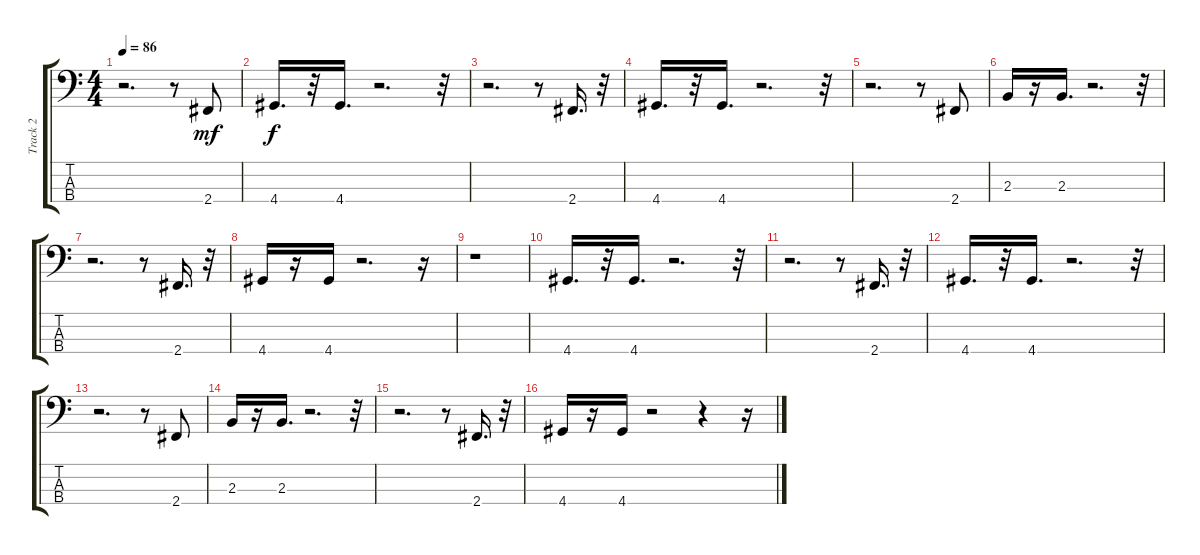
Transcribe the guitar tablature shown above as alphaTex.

\track ("Track 2" "Track 2") {instrument fretlessbass}
\staff {score tabs}
\tuning (G2 D2 A1 E1) {hide}
\ts (4 4)
\tempo 86
\clef f4
\ks c
r.2{d dy f} r.8 2.4.8{dy mf} |
4.4.16{d dy f} r.32 4.4.16{d} r.2{d} r.32 |
r.2{d} r.8 2.4.16{d} r.32 |
4.4.16{d} r.32 4.4.16{d} r.2{d} r.32 |
r.2{d} r.8 2.4.8 |
2.3.16 r.16 2.3.16{d} r.2{d} r.32 |
r.2{d} r.8 2.4.16{d} r.32 |
4.4.16 r.16 4.4.16 r.2{d} r.16 |
r.1 |
4.4.16{d} r.32 4.4.16{d} r.2{d} r.32 |
r.2{d} r.8 2.4.16{d} r.32 |
4.4.16{d} r.32 4.4.16{d} r.2{d} r.32 |
r.2{d} r.8 2.4.8 |
2.3.16 r.16 2.3.16{d} r.2{d} r.32 |
r.2{d} r.8 2.4.16{d} r.32 |
4.4.16 r.16 4.4.16 r.2 r.4 r.16
